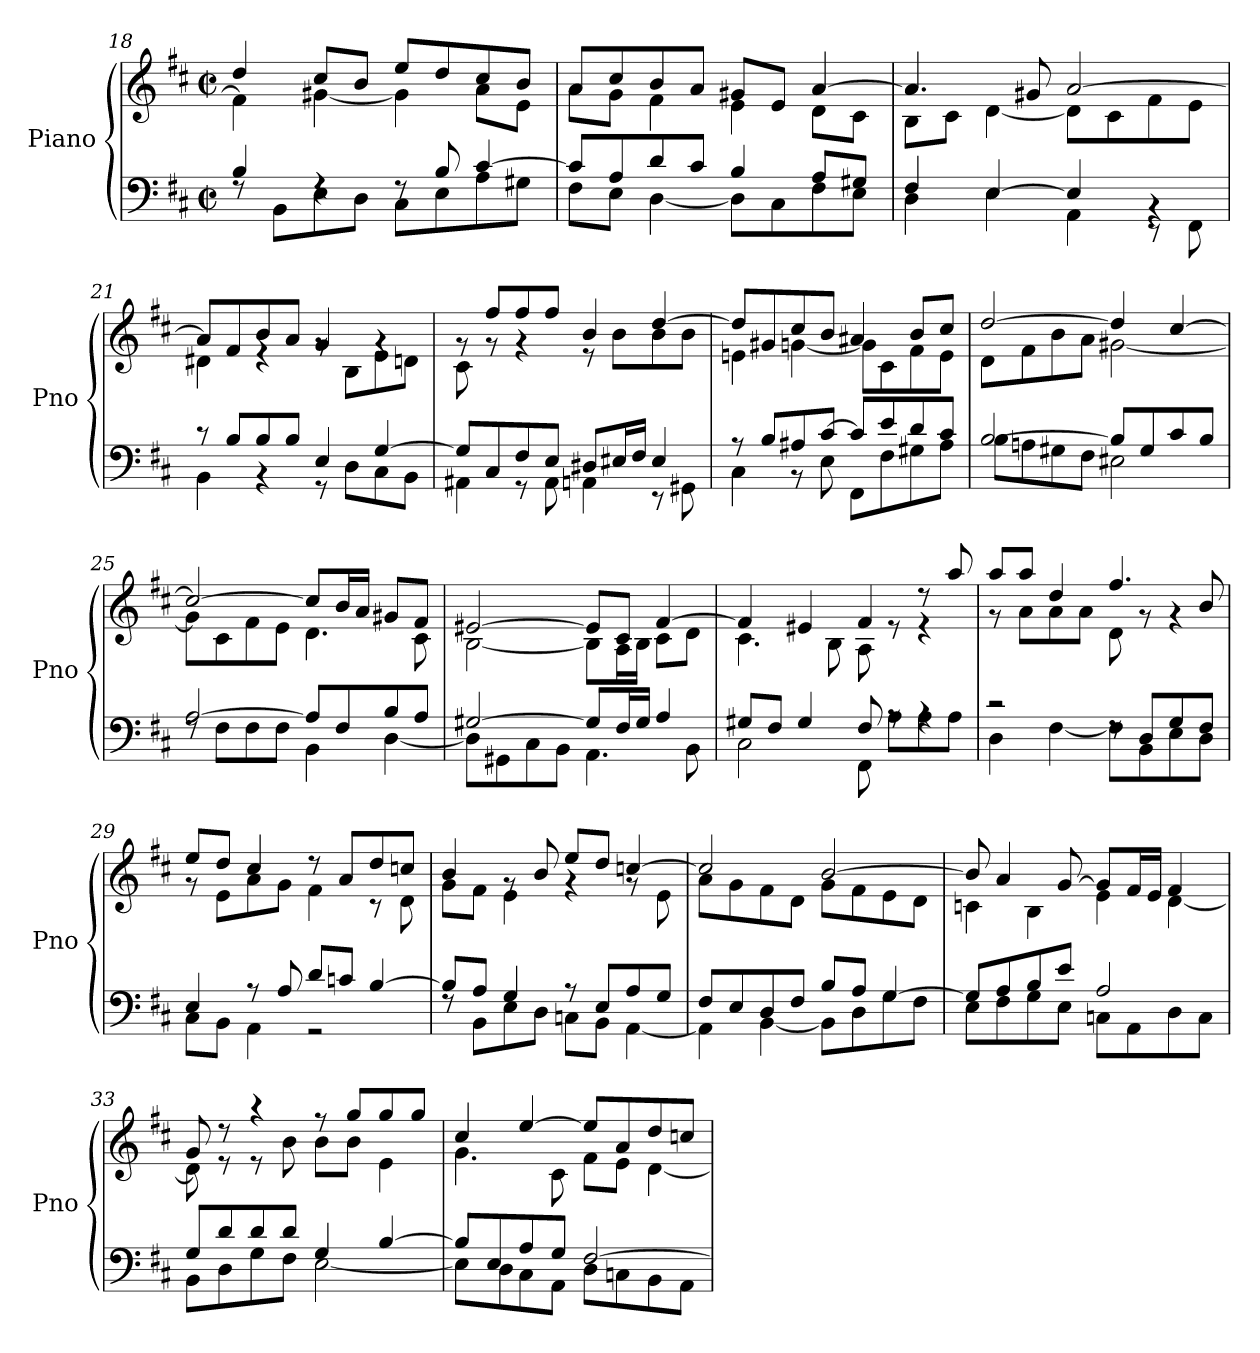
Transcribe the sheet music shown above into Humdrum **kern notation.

**kern	**kern
*part1	*part1
*staff2	*staff1
*I"Piano	*
*I'Pno	*
!!LO:LB:g=z
*clefF4	*clefG2
*k[f#c#]	*k[f#c#]
*M2/2	*M2/2
*met(c|)	*met(c|)
=18	=18
*^	*^
4B/	8rF	4dd/	4f#\]
.	8BB\L	.	.
4rF	8E\	8cc#/L	[4g#X\
.	8D\J	8b/J	.
8rF	8C#\L	8ee/L	4g#\]
8B/	8E\	8dd/	.
[4c#/	8A\	8cc#/	8a\L
.	8G#X\J	8b/J	8e\J
=19	=19	=19	=19
8c#/L]	8F#\L	8a/L	8a\L
8A/	8E\J	8cc#/	8g\J
8d/	[4D\	8b/	4f#\
8c#/J	.	8a/J	.
4B/	8D\L]	8g#X/L	4e\
.	8C#\	8e/J	.
8A/L	8F#\	[4a/	8d\L
8G#X/J	8E\J	.	8c#\J
=20	=20	=20	=20
4F#/	4D\	4.a/]	8B\L
.	.	.	8c#\J
[4E/	4E\	.	[4d\
.	.	8g#X/	.
4E/]	4AA\	[2a/	8d\L]
.	.	.	8c#\
4rBB	8r	.	8f#\
.	8FF#\	.	8e\J
=21	=21	=21	=21
8r	4BB\	8a/L]	4d#X\
8B/L	.	8f#/	.
8B/	4r	8b/	4re
8B/J	.	8a/J	.
4E/	8r	4g/	8rg
.	8D\L	.	8B\L
[4G/	8C#\	4rg	8e\
.	8BB\J	.	8dn\J
!!LO:PB:g=z	!!
=22	=22	=22	=22
8G/L]	4AA#X\	8rg	8c#\
8C#/	.	8ff#/L	8rg
8F#/	8r	8ff#/	4rg
8E/J	8AA#\	8ff#/J	.
8D#X/L	4AAn\	4b/	8r
16E#X/L	.	.	8b\L
16F#/JJ	.	.	.
4E#/	8r	[4dd/	8b\
.	8GG#X\	.	8b\J
=23	=23	=23	=23
8r	4C#\	8dd/L]	4en\
8B/L	.	8g#X/	.
8A#X/	8r	8cc#/	[4gn\
[8c#/J	8E\	8b/J	.
8c#/L]	8FF#\L	4a#X/	8g\L]
8e/	8F#\	.	8c#\
8d/	8G#X\	8b/L	8f#\
8c#/J	8A#\J	8cc#/J	8e\J
=24	=24	=24	=24
[2B/	8B\L	[2dd/	8d\L
.	8An\	.	8f#\
.	8G#X\	.	8b\
.	8F#\J	.	8a\J
8B/L]	2E#X\	4dd/]	[2g#X\
8G#/	.	.	.
8c#/	.	[4cc#/	.
8B/J	.	.	.
!!LO:LB:g=z	!!
=25	=25	=25	=25
[2A/	8rF	2cc#/_	8g#\L]
.	8F#\L	.	8c#\
.	8F#\	.	8f#\
.	8F#\J	.	8e\J
8A/L]	4BB\	8cc#/L]	4.d\
8F#/	.	16b/L	.
.	.	16a/JJ	.
8B/	[4D\	8g#X/L	.
8A/J	.	8f#/J	8c#\
=26	=26	=26	=26
[2G#X/	8D\L]	[2e#X/	[2B\
.	8GG#X\	.	.
.	8C#\	.	.
.	8BB\J	.	.
8G#/L]	4.AA\	8e#/L]	8B\L]
16F#/L	.	8c#/J	16A\L
16G#/JJ	.	.	16B\JJ
4A/	.	[4f#/	8c#\L
.	8BB\	.	8d\J
=27	=27	=27	=27
8G#X/L	2C#\	4f#/]	4.c#\
8F#/J	.	.	.
4G#/	.	4e#X/	.
.	.	.	8B\
8F#/	8FF#\	4f#/	8A\
8rA	8A\L	.	8re
4rA	8A\	8r	4re
.	8A\J	8aa/	.
=28	=28	=28	=28
2r	4D\	8aa/L	8r
.	.	8aa/J	8a\L
.	[4F#\	4dd/	8a\
.	.	.	8a\J
8rF	8F#\L]	4.ff#/	8d\
8D/L	8BB\	.	8rg
8G/	8E\	.	4rg
8F#/J	8D\J	8b/	.
!!LO:LB:g=z	!!
=29	=29	=29	=29
4E/	8C#\L	8ee/L	8rg
.	8BB\J	8dd/J	8e\L
8r	4AA\	4cc#/	8a\
8A/	.	.	8g\J
8d/L	2r	8r	4f#\
8cn/J	.	8a/L	.
[4B/	.	8dd/	8r
.	.	8ccn/J	8d\
=30	=30	=30	=30
8B/L]	8rF	4b/	8g\L
8A/J	8BB\L	.	8f#\J
4G/	8E\	8rg	4e\
.	8D\J	8b/	.
8r	8Cn\L	8ee/L	4rg
8E/L	8BB\J	8dd/J	.
8A/	[4AA\	[4ccn/	8rg
8G/J	.	.	8e\
=31	=31	=31	=31
8F#/L	4AA\]	2cc/]	8a\L
8E/	.	.	8g\
8D/	[4BB\	.	8f#\
8F#/J	.	.	8d\J
8B/L	8BB\L]	[2b/	8g\L
8A/J	8D\	.	8f#\
[4G/	8G\	.	8e\
.	8F#\J	.	8d\J
=32	=32	=32	=32
8G/L]	8E\L	8b/]	4cn\
8A/	8F#\	4a/	.
8B/	8G\	.	4B\
8e/J	8E\J	[8g/	.
2A/	8Cn\L	8g/L]	4e\
.	8AA\	16f#/L	.
.	.	16e/JJ	.
.	8D\	4f#/	[4d\
.	8C\J	.	.
!!LO:LB:g=z	!!
=33	=33	=33	=33
8G/L	8BB\L	8g/	8d\]
8d/	8D\	8r	8r
8d/	8G\	4r	8r
8d/J	8F#\J	.	8b\
4G/	[2E\	8r	8b\L
.	.	8gg/L	8b\J
[4B/	.	8gg/	4e\
.	.	8gg/J	.
=34	=34	=34	=34
8B/L]	8E\L]	4cc#/	4.g\
8E/	8D\	.	.
8A/	8C#\	[4ee/	.
8G/J	8AA\J	.	8c#\
[2F#/	8D\L	8ee/L]	8f#\L
.	8Cn\	8a/	8e\J
.	8BB\	8dd/	[4d\
.	8AA\J	8ccn/J	.
*v	*v	*	*
*	*v	*v
=	=
*-	*-
